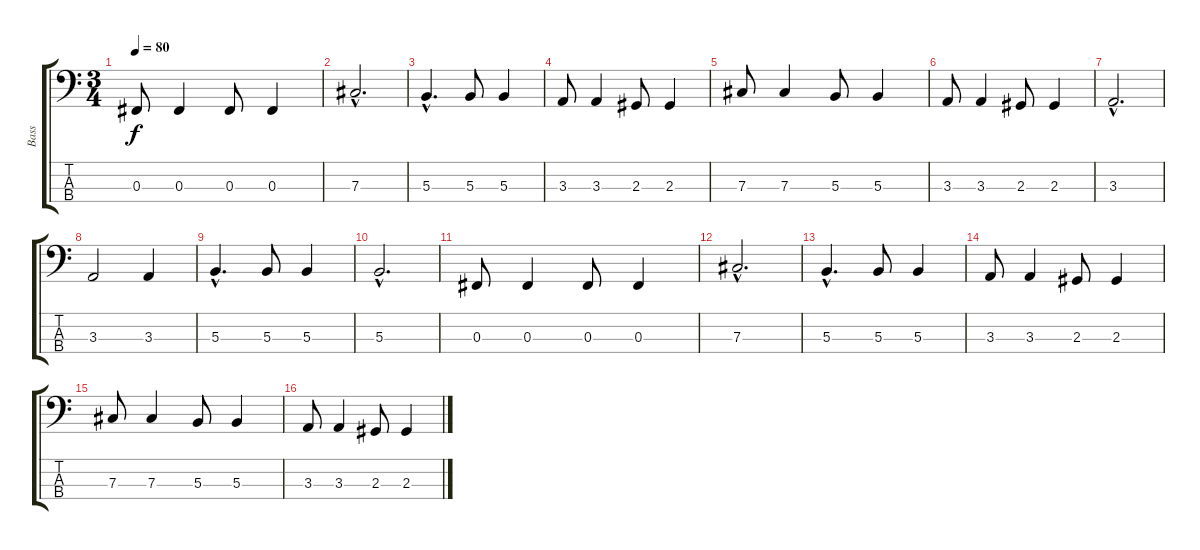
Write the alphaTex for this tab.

\track ("Bass" "Bass") {instrument electricbasspick}
\staff {score tabs}
\tuning (E2 B1 Gb1 Db1) {hide}
\ts (3 4)
\tempo 80
\clef f4
\ks c
0.3.8{dy f} 0.3.4 0.3.8 0.3.4 |
7.3{hac}.2{d} |
5.3{hac}.4{d} 5.3.8 5.3.4 |
3.3.8 3.3.4 2.3.8 2.3.4 |
7.3.8 7.3.4 5.3.8 5.3.4 |
3.3.8 3.3.4 2.3.8 2.3.4 |
3.3{hac}.2{d} |
3.3.2 3.3.4 |
5.3{hac}.4{d} 5.3.8 5.3.4 |
5.3{hac}.2{d} |
0.3.8 0.3.4 0.3.8 0.3.4 |
7.3{hac}.2{d} |
5.3{hac}.4{d} 5.3.8 5.3.4 |
3.3.8 3.3.4 2.3.8 2.3.4 |
7.3.8 7.3.4 5.3.8 5.3.4 |
3.3.8 3.3.4 2.3.8 2.3.4
